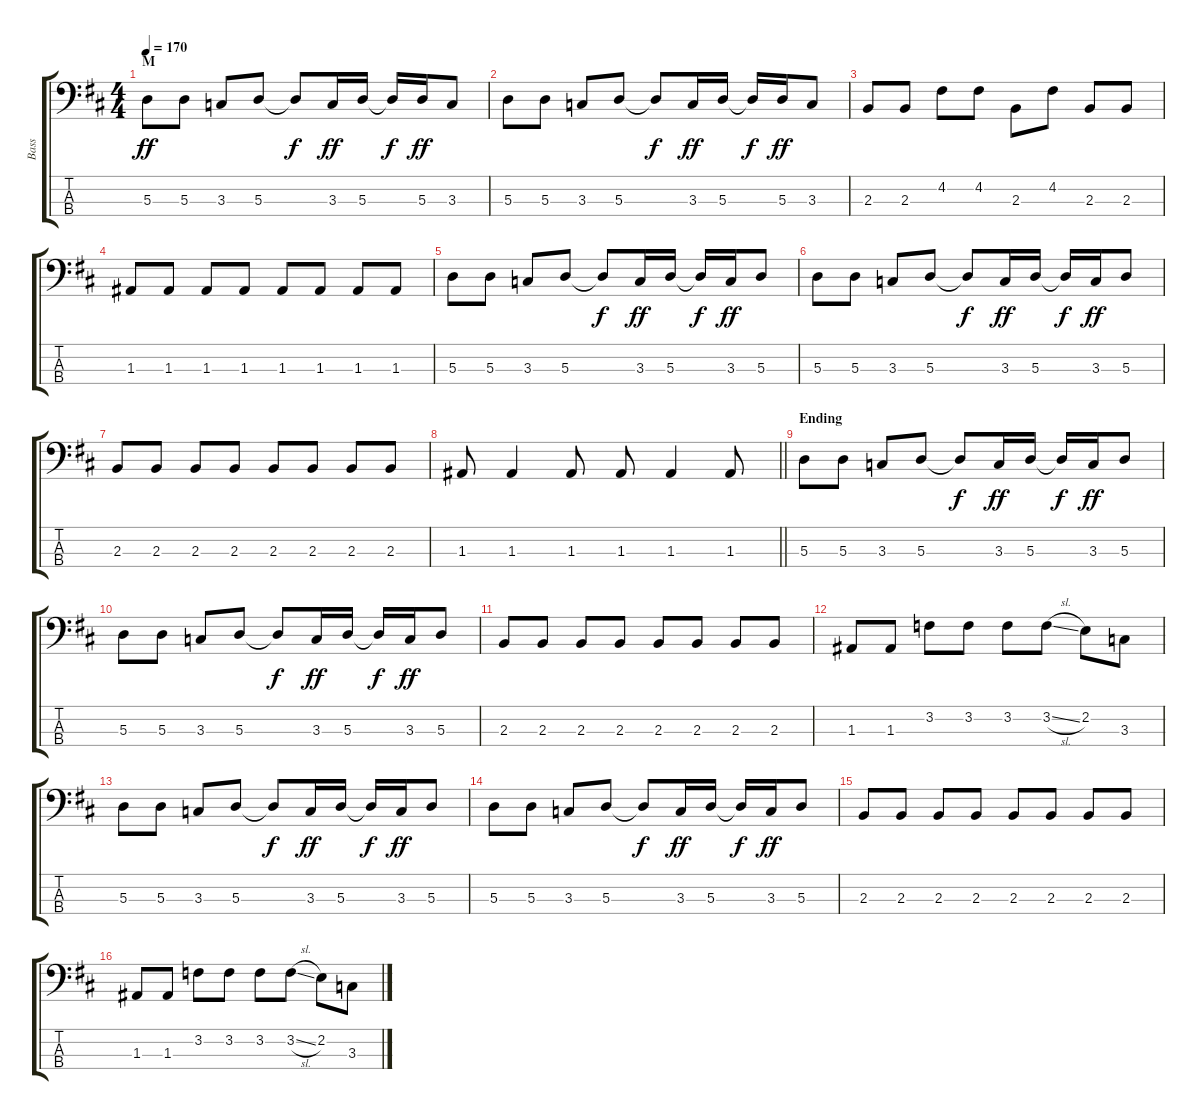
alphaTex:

\track ("Bass" "Bass") {instrument electricbasspick}
\staff {score tabs}
\tuning (G2 D2 A1 E1) {hide}
\ts (4 4)
\section ("" "M")
\tempo 170
\clef f4
\ks d
5.3.8{dy ff} 5.3.8 3.3.8 5.3.8 5.3{t}.8{dy f} 3.3.16{dy ff} 5.3.16 5.3{t}.16{dy f} 5.3.16{dy ff} 3.3.8 |
5.3.8 5.3.8 3.3.8 5.3.8 5.3{t}.8{dy f} 3.3.16{dy ff} 5.3.16 5.3{t}.16{dy f} 5.3.16{dy ff} 3.3.8 |
2.3.8 2.3.8 4.2.8 4.2.8 2.3.8 4.2.8 2.3.8 2.3.8 |
1.3.8 1.3.8 1.3.8 1.3.8 1.3.8 1.3.8 1.3.8 1.3.8 |
5.3.8 5.3.8 3.3.8 5.3.8 5.3{t}.8{dy f} 3.3.16{dy ff} 5.3.16 5.3{t}.16{dy f} 3.3.16{dy ff} 5.3.8 |
5.3.8 5.3.8 3.3.8 5.3.8 5.3{t}.8{dy f} 3.3.16{dy ff} 5.3.16 5.3{t}.16{dy f} 3.3.16{dy ff} 5.3.8 |
2.3.8 2.3.8 2.3.8 2.3.8 2.3.8 2.3.8 2.3.8 2.3.8 |
\barLineRight lightlight
1.3.8 1.3.4 1.3.8 1.3.8 1.3.4 1.3.8 |
\section ("" "Ending")
5.3.8 5.3.8 3.3.8 5.3.8 5.3{t}.8{dy f} 3.3.16{dy ff} 5.3.16 5.3{t}.16{dy f} 3.3.16{dy ff} 5.3.8 |
5.3.8 5.3.8 3.3.8 5.3.8 5.3{t}.8{dy f} 3.3.16{dy ff} 5.3.16 5.3{t}.16{dy f} 3.3.16{dy ff} 5.3.8 |
2.3.8 2.3.8 2.3.8 2.3.8 2.3.8 2.3.8 2.3.8 2.3.8 |
1.3.8 1.3.8 3.2.8 3.2.8 3.2.8 3.2{sl}.8 2.2.8 3.3.8 |
5.3.8 5.3.8 3.3.8 5.3.8 5.3{t}.8{dy f} 3.3.16{dy ff} 5.3.16 5.3{t}.16{dy f} 3.3.16{dy ff} 5.3.8 |
5.3.8 5.3.8 3.3.8 5.3.8 5.3{t}.8{dy f} 3.3.16{dy ff} 5.3.16 5.3{t}.16{dy f} 3.3.16{dy ff} 5.3.8 |
2.3.8 2.3.8 2.3.8 2.3.8 2.3.8 2.3.8 2.3.8 2.3.8 |
1.3.8 1.3.8 3.2.8 3.2.8 3.2.8 3.2{sl}.8 2.2.8 3.3.8
